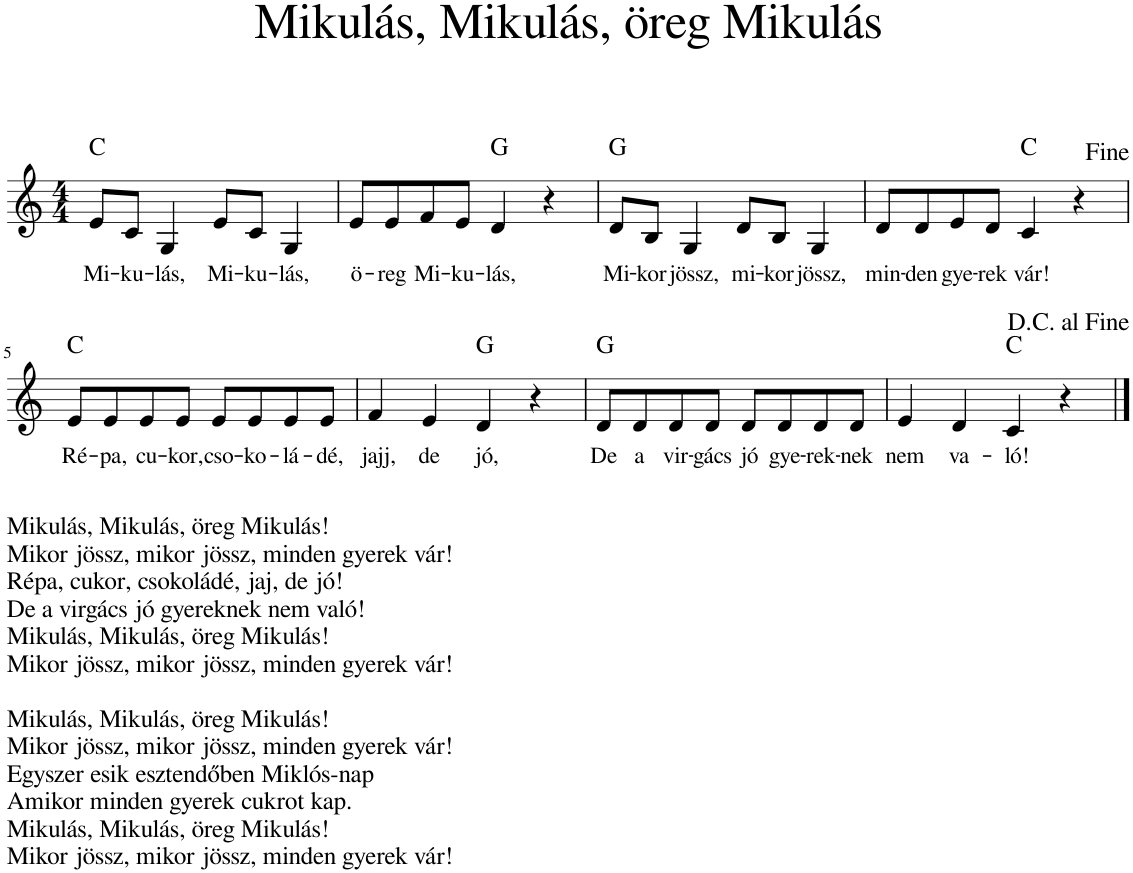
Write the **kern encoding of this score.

**kern	**text	**harte
*part1	*part1	*part1
*staff1	*staff1	*
*I"Piano	*	*
*I'Pno.	*	*
*clefG2	*	*
*k[]	*	*
*M4/4	*	*
=1	=1	=1
!	!LO:LY:b	!
8e/L	Mi-	C:maj
!	!LO:LY:b	!
8c/J	-ku-	.
!	!LO:LY:b	!
4G/	-lás,	.
!	!LO:LY:b	!
8e/L	Mi-	.
!	!LO:LY:b	!
8c/J	-ku-	.
!	!LO:LY:b	!
4G/	-lás,	.
=2	=2	=2
!	!LO:LY:b	!
8e/L	ö-	.
!	!LO:LY:b	!
8e/	-reg	.
!	!LO:LY:b	!
8f/	Mi-	.
!	!LO:LY:b	!
8e/J	-ku-	.
!	!LO:LY:b	!
4d/	-lás,	G:maj
4r	.	.
=3	=3	=3
!	!LO:LY:b	!
8d/L	Mi-	G:maj
!	!LO:LY:b	!
8B/J	-kor	.
!	!LO:LY:b	!
4G/	jössz,	.
!	!LO:LY:b	!
8d/L	mi-	.
!	!LO:LY:b	!
8B/J	-kor	.
!	!LO:LY:b	!
4G/	jössz,	.
=4	=4	=4
!	!LO:LY:b	!
8d/L	min-	.
!	!LO:LY:b	!
8d/	-den	.
!	!LO:LY:b	!
8e/	gye-	.
!	!LO:LY:b	!
8d/J	-rek	.
!	!LO:LY:b	!
4c/	vár!	C:maj
4r	.	.
!!LO:LB:g=z
=5	=5	=5
!LO:TX:b:t=Mikulás, Mikulás, öreg Mikulás!	!	!
!LO:TX:b:t=Mikor jössz, mikor jössz, minden gyerek vár!	!	!
!LO:TX:b:t=Répa, cukor, csokoládé, jaj, de jó!	!	!
!LO:TX:b:t=De a virgács jó gyereknek nem való!	!	!
!LO:TX:b:t=Mikulás, Mikulás, öreg Mikulás!	!	!
!LO:TX:b:t=Mikor jössz, mikor jössz, minden gyerek vár!	!	!
!LO:TX:b:t=Mikulás, Mikulás, öreg Mikulás!	!	!
!LO:TX:b:t=Mikor jössz, mikor jössz, minden gyerek vár!	!	!
!LO:TX:b:t=Egyszer esik esztendőben Miklós-nap	!	!
!LO:TX:b:t=Amikor minden gyerek cukrot kap.	!	!
!LO:TX:b:t=Mikulás, Mikulás, öreg Mikulás!	!	!
!LO:TX:b:t=Mikor jössz, mikor jössz, minden gyerek vár!	!	!
!	!LO:LY:b	!
8e/L	Ré-	C:maj
!	!LO:LY:b	!
8e/	-pa,	.
!	!LO:LY:b	!
8e/	cu-	.
!	!LO:LY:b	!
8e/J	-kor,	.
!	!LO:LY:b	!
8e/L	cso-	.
!	!LO:LY:b	!
8e/	-ko-	.
!	!LO:LY:b	!
8e/	-lá-	.
!	!LO:LY:b	!
8e/J	-dé,	.
=6	=6	=6
!	!LO:LY:b	!
4f/	jajj,	.
!	!LO:LY:b	!
4e/	de	.
!	!LO:LY:b	!
4d/	jó,	G:maj
4r	.	.
=7	=7	=7
!	!LO:LY:b	!
8d/L	De	G:maj
!	!LO:LY:b	!
8d/	a	.
!	!LO:LY:b	!
8d/	vir-	.
!	!LO:LY:b	!
8d/J	-gács	.
!	!LO:LY:b	!
8d/L	jó	.
!	!LO:LY:b	!
8d/	gye-	.
!	!LO:LY:b	!
8d/	-rek-	.
!	!LO:LY:b	!
8d/J	-nek	.
=8	=8	=8
!	!LO:LY:b	!
4e/	nem	.
!	!LO:LY:b	!
4d/	va-	.
!	!LO:LY:b	!
4c/	-ló!	C:maj
4r	.	.
==	==	==
*-	*-	*-
